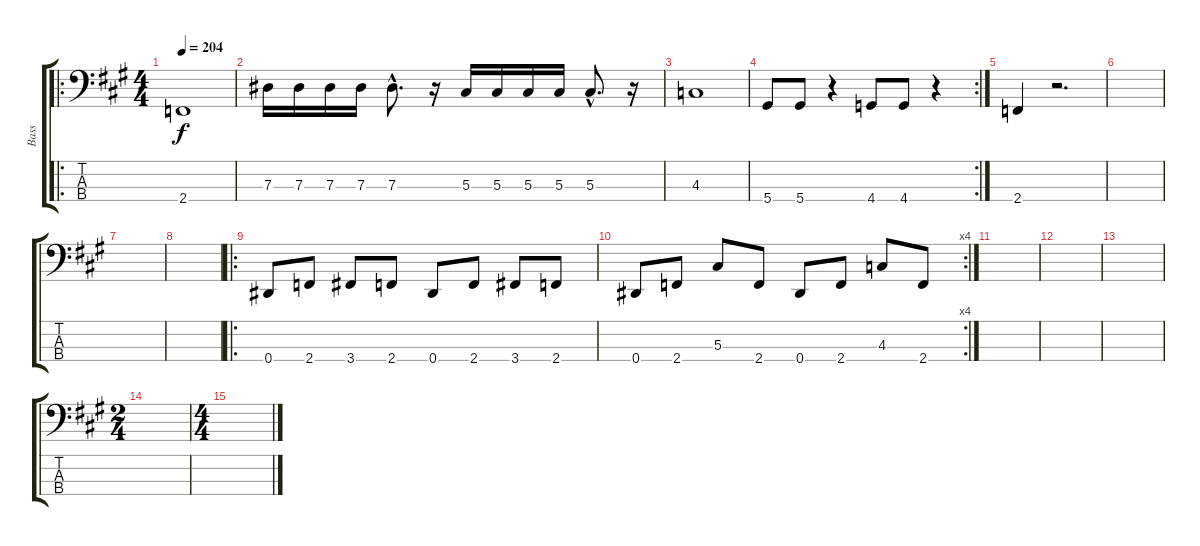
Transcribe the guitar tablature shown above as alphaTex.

\track ("Bass" "Bass") {instrument electricbassfinger}
\staff {score tabs}
\tuning (Gb2 Db2 Ab1 Eb1) {hide}
\ro
\ts (4 4)
\tempo 204
\clef f4
\ks a
2.4.1{dy f instrument electricbassfinger} |
7.3.16 7.3.16 7.3.16 7.3.16 7.3{hac}.8{d} r.16 5.3.16 5.3.16 5.3.16 5.3.16 5.3{hac}.8{d} r.16 |
4.3.1 |
\rc 2
5.4.8 5.4.8 r.4 4.4.8 4.4.8 r.4 |
2.4.4 r.2{d} |
|
|
|
\ro
0.4.8 2.4.8 3.4.8 2.4.8 0.4.8 2.4.8 3.4.8 2.4.8 |
\rc 4
0.4.8 2.4.8 5.3.8 2.4.8 0.4.8 2.4.8 4.3.8 2.4.8 |
|
|
|
\ts (2 4)
|
\ts (4 4)
